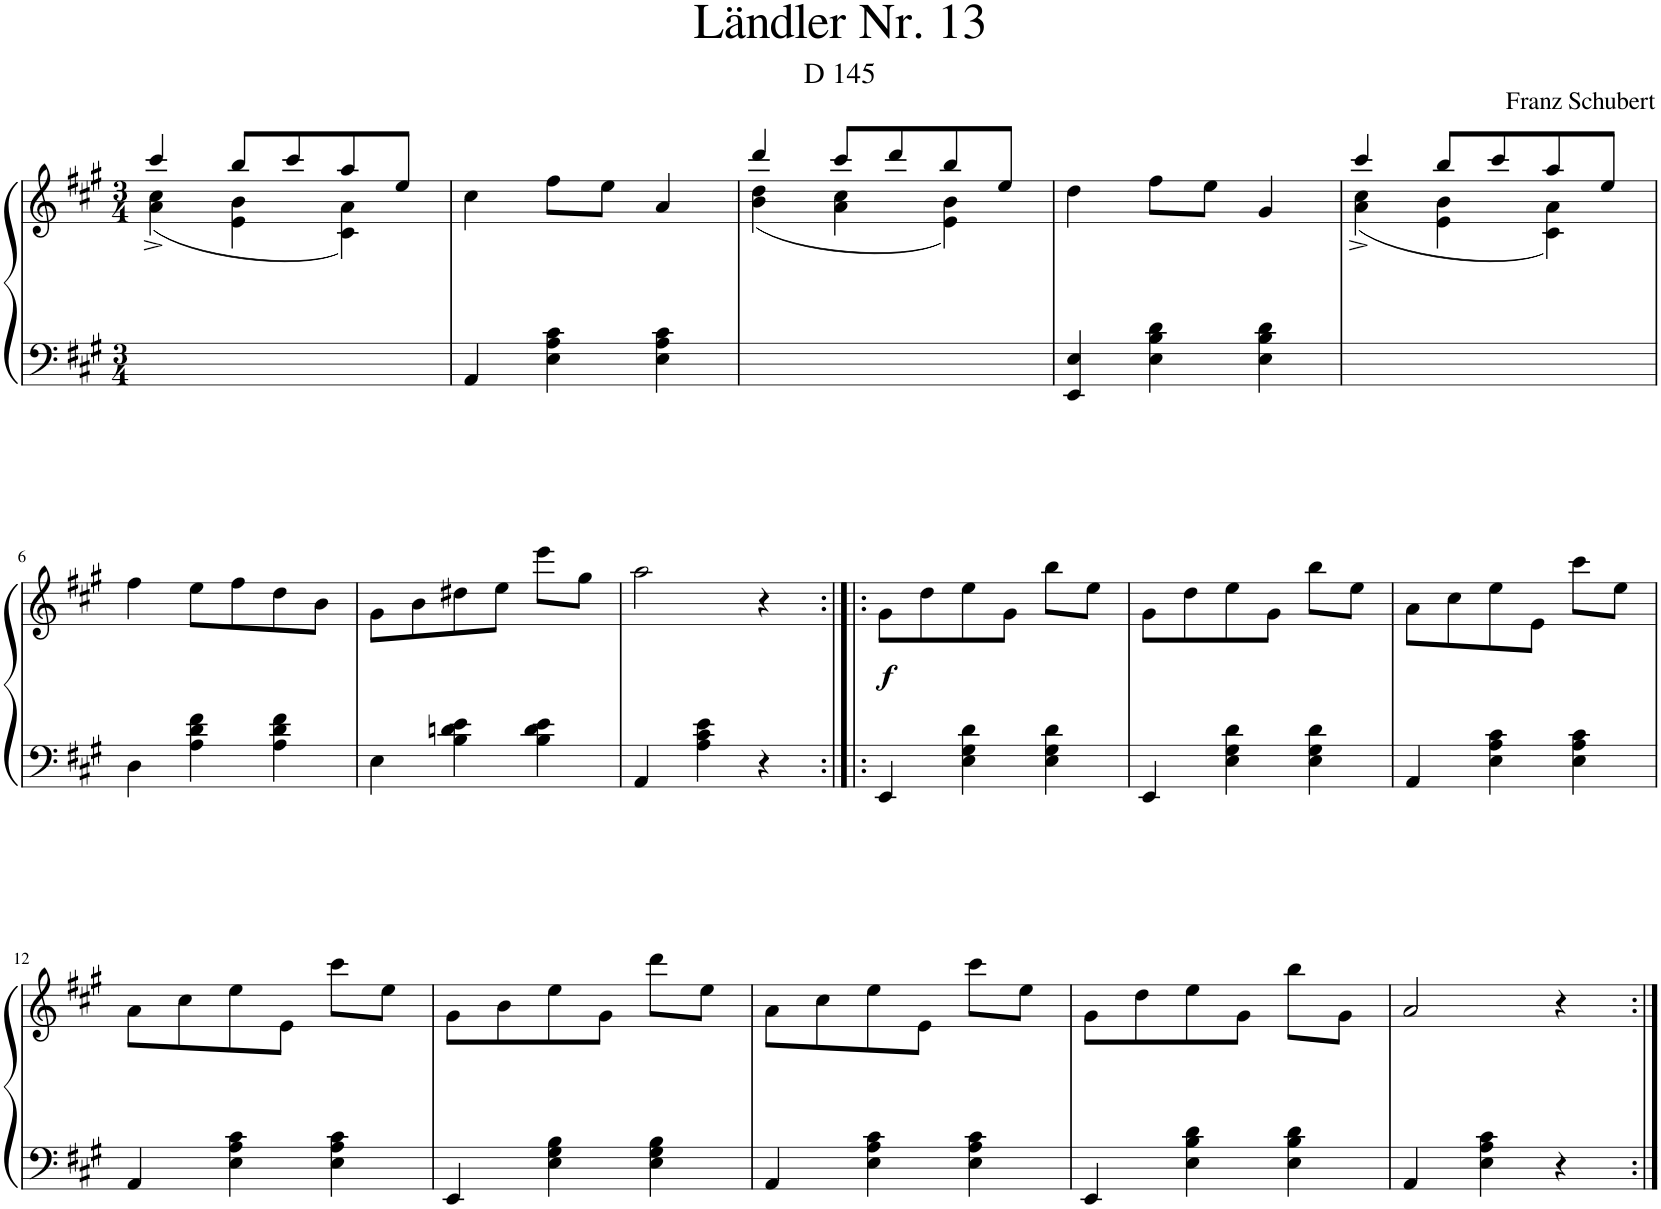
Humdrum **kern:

**kern	**kern	**dynam
*part1	*part1	*part1
*staff2	*staff1	*staff1/2
*I"Piano	*	*
*I'Pno.	*	*
*clefF4	*clefG2	*
*k[f#c#g#]	*k[f#c#g#]	*
*M3/4	*M3/4	*
=1	=1	=1
*	*^	*
2.ryy	4ccc#/	(<4a\^< 4cc#\^<	.
.	8bb/L	4e\ 4b\	.
.	8ccc#/	.	.
.	8aa/	4c#\ 4a\)	.
.	8ee/J	.	.
*	*v	*v	*
=2	=2	=2
4AA/	4cc#\	.
4E\ 4A\ 4c#\	8ff#\L	.
.	8ee\J	.
4E\ 4A\ 4c#\	4a/	.
=3	=3	=3
*	*^	*
2.ryy	4ddd/	(<4b\ 4dd\	.
.	8ccc#/L	4a\ 4cc#\	.
.	8ddd/	.	.
.	8bb/	4e\ 4b\)	.
.	8ee/J	.	.
*	*v	*v	*
=4	=4	=4
4EE/ 4E/	4dd\	.
4E\ 4B\ 4d\	8ff#\L	.
.	8ee\J	.
4E\ 4B\ 4d\	4g#/	.
=5	=5	=5
*	*^	*
2.ryy	4ccc#/	(<4a\^< 4cc#\^<	.
.	8bb/L	4e\ 4b\	.
.	8ccc#/	.	.
.	8aa/	4c#\ 4a\)	.
.	8ee/J	.	.
*	*v	*v	*
!!LO:LB:g=z
=6	=6	=6
4D\	4ff#\	.
4A\ 4d\ 4f#\	8ee\L	.
.	8ff#\	.
4A\ 4d\ 4f#\	8dd\	.
.	8b\J	.
=7	=7	=7
4E\	8g#\L	.
.	8b\	.
4B\ 4dn\ 4e\	8dd#X\	.
.	8ee\J	.
4B\ 4d\ 4e\	8eee\L	.
.	8gg#\J	.
=8	=8	=8
4AA/	2aa\	.
4A\ 4c#\ 4e\	.	.
4r	4r	.
=9:|!|:	=9:|!|:	=9:|!|:
!	!	!LO:DY:b
4EE/	8g#\L	f
.	8dd\	.
4E\ 4G#\ 4d\	8ee\	.
.	8g#\J	.
4E\ 4G#\ 4d\	8bb\L	.
.	8ee\J	.
=10	=10	=10
4EE/	8g#\L	.
.	8dd\	.
4E\ 4G#\ 4d\	8ee\	.
.	8g#\J	.
4E\ 4G#\ 4d\	8bb\L	.
.	8ee\J	.
=11	=11	=11
4AA/	8a\L	.
.	8cc#\	.
4E\ 4A\ 4c#\	8ee\	.
.	8e\J	.
4E\ 4A\ 4c#\	8ccc#\L	.
.	8ee\J	.
!!LO:LB:g=z
=12	=12	=12
4AA/	8a\L	.
.	8cc#\	.
4E\ 4A\ 4c#\	8ee\	.
.	8e\J	.
4E\ 4A\ 4c#\	8ccc#\L	.
.	8ee\J	.
=13	=13	=13
4EE/	8g#\L	.
.	8b\	.
4E\ 4G#\ 4B\	8ee\	.
.	8g#\J	.
4E\ 4G#\ 4B\	8ddd\L	.
.	8ee\J	.
=14	=14	=14
4AA/	8a\L	.
.	8cc#\	.
4E\ 4A\ 4c#\	8ee\	.
.	8e\J	.
4E\ 4A\ 4c#\	8ccc#\L	.
.	8ee\J	.
=15	=15	=15
4EE/	8g#\L	.
.	8dd\	.
4E\ 4B\ 4d\	8ee\	.
.	8g#\J	.
4E\ 4B\ 4d\	8bb\L	.
.	8g#\J	.
=16	=16	=16
4AA/	2a/	.
4E\ 4A\ 4c#\	.	.
4r	4r	.
=:|!	=:|!	=:|!
*-	*-	*-
